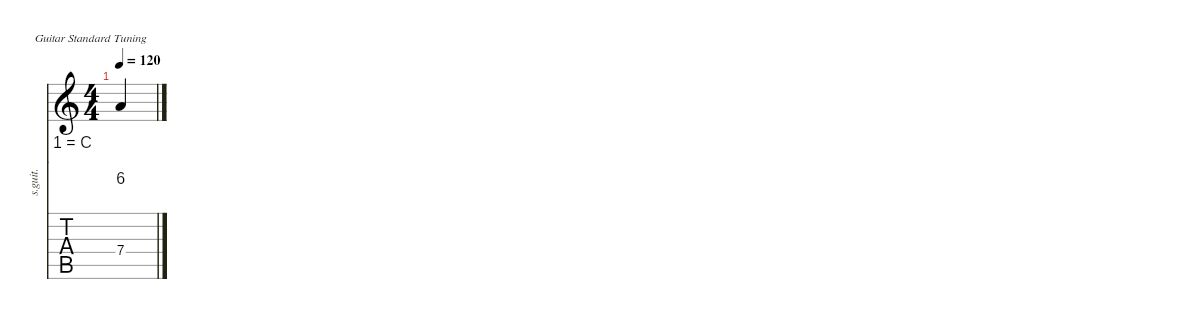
\defaultSystemsLayout 4
\hideDynamics
\bracketExtendMode nobrackets
\track ("Steel Guitar" "s.guit.") {instrument acousticguitarsteel}
\staff {score tabs numbered}
\tuning (E4 B3 G3 D3 A2 E2)
\ts (4 4)
\tempo 120
\clef g2
\ks c
7.4{t}.4{dy mf}
